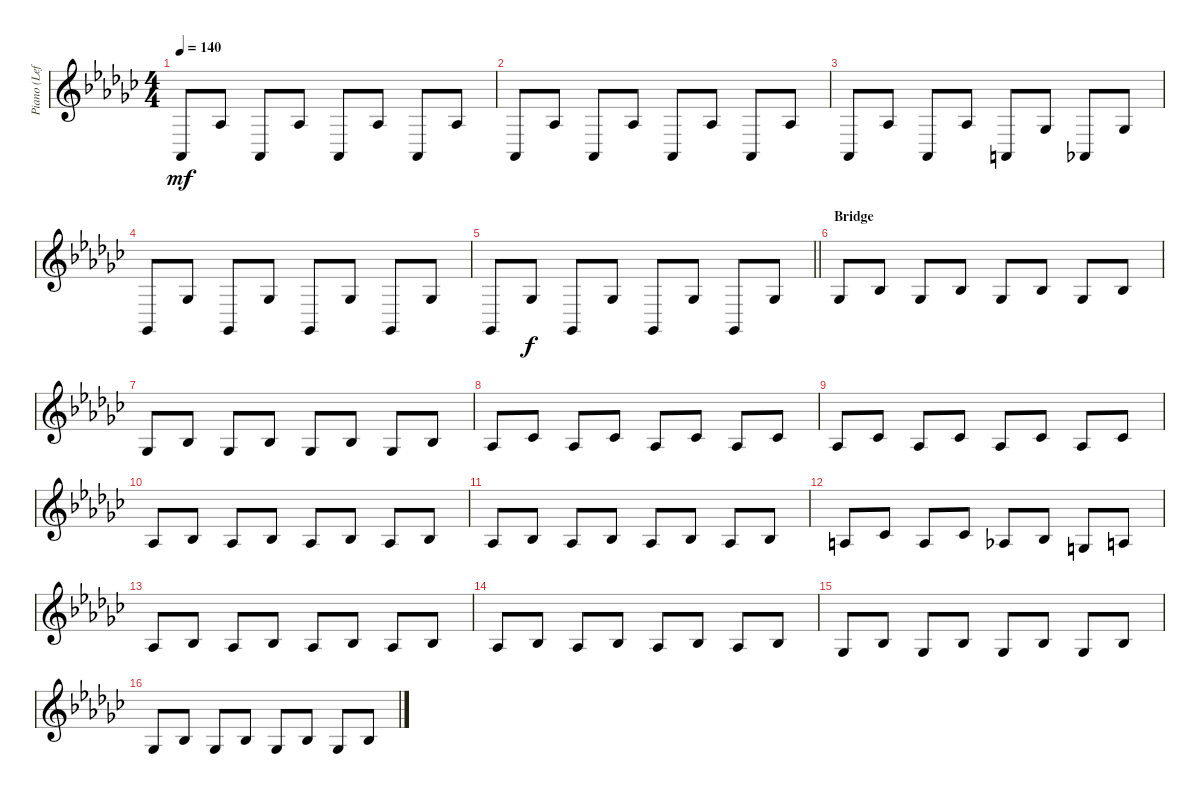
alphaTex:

\track ("Piano (Left Hand)" "Piano (Lef") {instrument acousticgrandpiano}
\staff {score}
\tuning (E4 B3 G3 D3 A2 E2) {hide}
\ts (4 4)
\tempo 140
\clef g2
\ks ebminor
4.6.8{dy mf} 6.4.8 4.6.8 6.4.8 4.6.8 6.4.8 4.6.8 6.4.8 |
4.6.8 6.4.8 4.6.8 6.4.8 4.6.8 6.4.8 4.6.8 6.4.8 |
4.6.8 6.4.8 4.6.8 6.4.8 5.6.8 4.4.8 4.6.8 4.4.8 |
2.6.8 4.4.8 2.6.8 4.4.8 2.6.8 4.4.8 2.6.8 4.4.8 |
\barLineRight lightlight
2.6.8 4.4.8{dy f} 2.6.8 4.4.8 2.6.8 4.4.8 2.6.8 4.4.8 |
\section ("" "Bridge")
4.4.8 3.3.8 4.4.8 3.3.8 4.4.8 3.3.8 4.4.8 3.3.8 |
4.4.8 3.3.8 4.4.8 3.3.8 4.4.8 3.3.8 4.4.8 3.3.8 |
6.4.8 4.3.8 6.4.8 4.3.8 6.4.8 4.3.8 6.4.8 4.3.8 |
6.4.8 4.3.8 6.4.8 4.3.8 6.4.8 4.3.8 6.4.8 4.3.8 |
6.4.8 3.3.8 6.4.8 3.3.8 6.4.8 3.3.8 6.4.8 3.3.8 |
6.4.8 3.3.8 6.4.8 3.3.8 6.4.8 3.3.8 6.4.8 3.3.8 |
7.4.8 4.3.8 7.4.8 4.3.8 6.4.8 3.3.8 5.4.8 2.3.8 |
6.4.8 3.3.8 6.4.8 3.3.8 6.4.8 3.3.8 6.4.8 3.3.8 |
6.4.8 3.3.8 6.4.8 3.3.8 6.4.8 3.3.8 6.4.8 3.3.8 |
4.4.8 3.3.8 4.4.8 3.3.8 4.4.8 3.3.8 4.4.8 3.3.8 |
4.4.8 3.3.8 4.4.8 3.3.8 4.4.8 3.3.8 4.4.8 3.3.8
